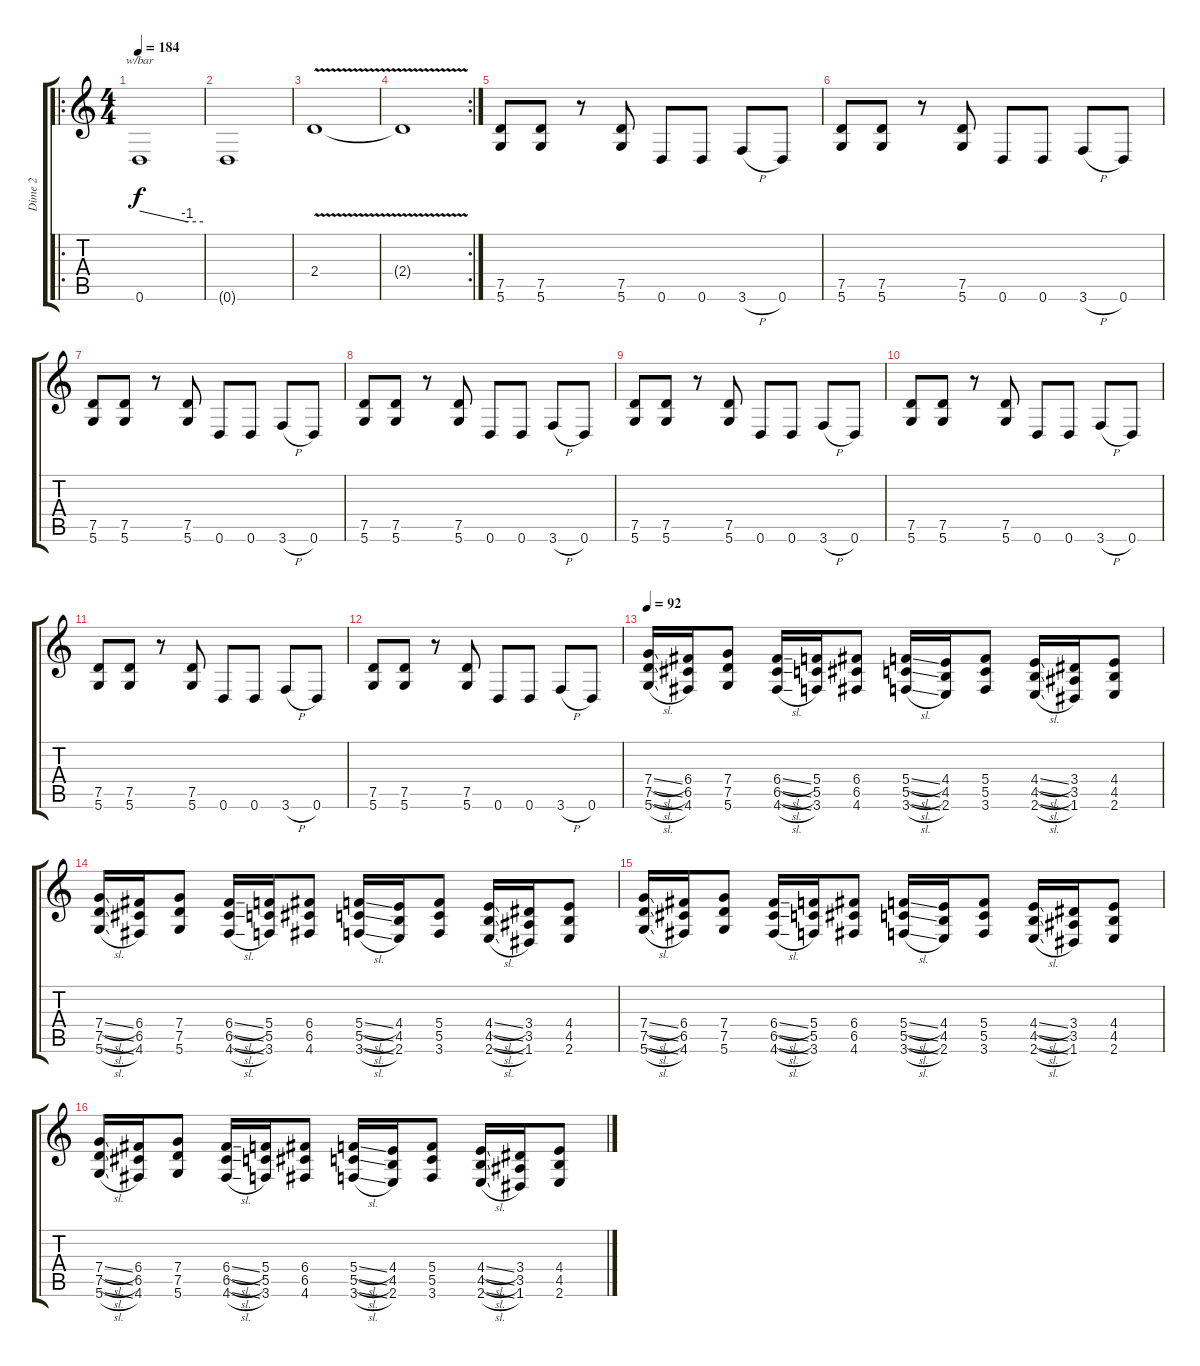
\track ("Dime 2" "Dime 2") {instrument distortionguitar}
\staff {score tabs}
\tuning (D4 A3 F3 C3 G2 D2) {hide}
\ro
\ts (4 4)
\tempo 184
\clef g2
\ks c
0.6.1{tbe (custom default 0 0 45 -4 60 -4) dy f instrument distortionguitar} |
0.6{t}.1 |
2.4{v}.1 |
\rc 2
2.4{t}.1 |
(7.5 5.6).8 (7.5 5.6).8 r.8 (7.5 5.6).8 0.6.8 0.6.8 3.6{h}.8 0.6.8 |
(7.5 5.6).8 (7.5 5.6).8 r.8 (7.5 5.6).8 0.6.8 0.6.8 3.6{h}.8 0.6.8 |
(7.5 5.6).8 (7.5 5.6).8 r.8 (7.5 5.6).8 0.6.8 0.6.8 3.6{h}.8 0.6.8 |
(7.5 5.6).8 (7.5 5.6).8 r.8 (7.5 5.6).8 0.6.8 0.6.8 3.6{h}.8 0.6.8 |
(7.5 5.6).8 (7.5 5.6).8 r.8 (7.5 5.6).8 0.6.8 0.6.8 3.6{h}.8 0.6.8 |
(7.5 5.6).8 (7.5 5.6).8 r.8 (7.5 5.6).8 0.6.8 0.6.8 3.6{h}.8 0.6.8 |
(7.5 5.6).8 (7.5 5.6).8 r.8 (7.5 5.6).8 0.6.8 0.6.8 3.6{h}.8 0.6.8 |
(7.5 5.6).8 (7.5 5.6).8 r.8 (7.5 5.6).8 0.6.8 0.6.8 3.6{h}.8 0.6.8 |
\tempo 92
(7.4{sl} 7.5{sl} 5.6{sl}).16 (6.4 6.5 4.6).16 (7.4 7.5 5.6).8 (6.4{sl} 6.5{sl} 4.6{sl}).16 (5.4 5.5 3.6).16 (6.4 6.5 4.6).8 (5.4{sl} 5.5{sl} 3.6{sl}).16 (4.4 4.5 2.6).16 (5.4 5.5 3.6).8 (4.4{sl} 4.5{sl} 2.6{sl}).16 (3.4 3.5 1.6).16 (4.4 4.5 2.6).8 |
(7.4{sl} 7.5{sl} 5.6{sl}).16 (6.4 6.5 4.6).16 (7.4 7.5 5.6).8 (6.4{sl} 6.5{sl} 4.6{sl}).16 (5.4 5.5 3.6).16 (6.4 6.5 4.6).8 (5.4{sl} 5.5{sl} 3.6{sl}).16 (4.4 4.5 2.6).16 (5.4 5.5 3.6).8 (4.4{sl} 4.5{sl} 2.6{sl}).16 (3.4 3.5 1.6).16 (4.4 4.5 2.6).8 |
(7.4{sl} 7.5{sl} 5.6{sl}).16 (6.4 6.5 4.6).16 (7.4 7.5 5.6).8 (6.4{sl} 6.5{sl} 4.6{sl}).16 (5.4 5.5 3.6).16 (6.4 6.5 4.6).8 (5.4{sl} 5.5{sl} 3.6{sl}).16 (4.4 4.5 2.6).16 (5.4 5.5 3.6).8 (4.4{sl} 4.5{sl} 2.6{sl}).16 (3.4 3.5 1.6).16 (4.4 4.5 2.6).8 |
(7.4{sl} 7.5{sl} 5.6{sl}).16 (6.4 6.5 4.6).16 (7.4 7.5 5.6).8 (6.4{sl} 6.5{sl} 4.6{sl}).16 (5.4 5.5 3.6).16 (6.4 6.5 4.6).8 (5.4{sl} 5.5{sl} 3.6{sl}).16 (4.4 4.5 2.6).16 (5.4 5.5 3.6).8 (4.4{sl} 4.5{sl} 2.6{sl}).16 (3.4 3.5 1.6).16 (4.4 4.5 2.6).8
